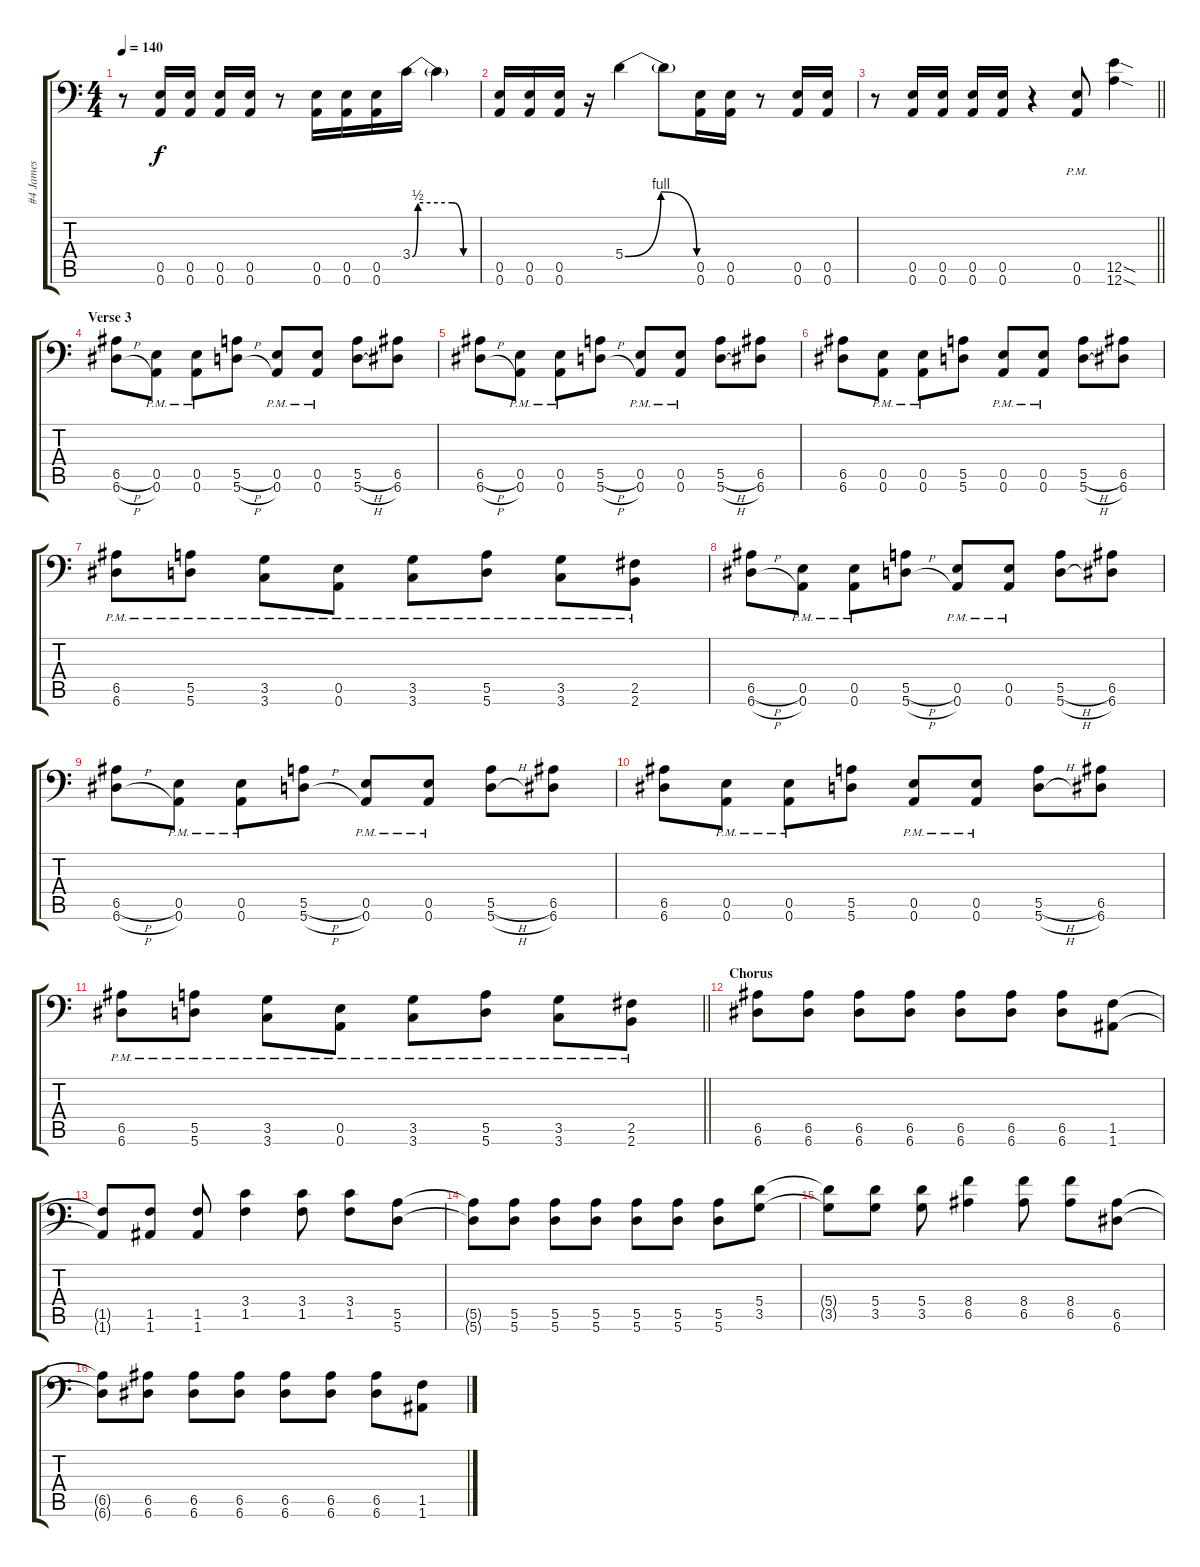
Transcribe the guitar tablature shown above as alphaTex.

\track ("#4 James" "#4 James") {solo instrument distortionguitar}
\staff {score tabs}
\tuning (B3 Gb3 D3 A2 E2 A1) {hide}
\ts (4 4)
\tempo 140
\clef f4
\ks c
r.8{dy f} (0.5 0.6).16 (0.5 0.6).16 (0.5 0.6).16 (0.5 0.6).16 r.8 (0.5 0.6).16 (0.5 0.6).16 (0.5 0.6).16 3.4{be (custom 0 0 5 2 35 2 45 0 60 0)}.16 3.4{t}.4 |
(0.5 0.6).16 (0.5 0.6).16 (0.5 0.6).16 r.16 5.4{be (bendrelease 0 0 5 4 55 4 60 0)}.4 5.4{t}.8 (0.5 0.6).16 (0.5 0.6).16 r.8 (0.5 0.6).16 (0.5 0.6).16 |
\barLineRight lightlight
r.8 (0.5 0.6).16 (0.5 0.6).16 (0.5 0.6).16 (0.5 0.6).16 r.4 (0.5{pm} 0.6{pm}).8 (12.5{sod} 12.6{sod}).4 |
\section ("" "Verse 3")
(6.5{h} 6.6{h}).8 (0.5{pm} 0.6{pm}).8 (0.5{pm} 0.6{pm}).8 (5.5{h} 5.6{h}).8 (0.5{pm} 0.6{pm}).8 (0.5{pm} 0.6{pm}).8 (5.5{h} 5.6{h}).8 (6.5 6.6).8 |
(6.5{h} 6.6{h}).8 (0.5{pm} 0.6{pm}).8 (0.5{pm} 0.6{pm}).8 (5.5{h} 5.6{h}).8 (0.5{pm} 0.6{pm}).8 (0.5{pm} 0.6{pm}).8 (5.5{h} 5.6{h}).8 (6.5 6.6).8 |
(6.5 6.6).8 (0.5{pm} 0.6{pm}).8 (0.5{pm} 0.6{pm}).8 (5.5 5.6).8 (0.5{pm} 0.6{pm}).8 (0.5{pm} 0.6{pm}).8 (5.5{h} 5.6{h}).8 (6.5 6.6).8 |
(6.5{pm} 6.6{pm}).8 (5.5{pm} 5.6{pm}).8 (3.5{pm} 3.6{pm}).8 (0.5{pm} 0.6{pm}).8 (3.5{pm} 3.6{pm}).8 (5.5{pm} 5.6{pm}).8 (3.5{pm} 3.6{pm}).8 (2.5{pm} 2.6{pm}).8 |
(6.5{h} 6.6{h}).8 (0.5{pm} 0.6{pm}).8 (0.5{pm} 0.6{pm}).8 (5.5{h} 5.6{h}).8 (0.5{pm} 0.6{pm}).8 (0.5{pm} 0.6{pm}).8 (5.5{h} 5.6{h}).8 (6.5 6.6).8 |
(6.5{h} 6.6{h}).8 (0.5{pm} 0.6{pm}).8 (0.5{pm} 0.6{pm}).8 (5.5{h} 5.6{h}).8 (0.5{pm} 0.6{pm}).8 (0.5{pm} 0.6{pm}).8 (5.5{h} 5.6{h}).8 (6.5 6.6).8 |
(6.5 6.6).8 (0.5{pm} 0.6{pm}).8 (0.5{pm} 0.6{pm}).8 (5.5 5.6).8 (0.5{pm} 0.6{pm}).8 (0.5{pm} 0.6{pm}).8 (5.5{h} 5.6{h}).8 (6.5 6.6).8 |
\barLineRight lightlight
(6.5{pm} 6.6{pm}).8 (5.5{pm} 5.6{pm}).8 (3.5{pm} 3.6{pm}).8 (0.5{pm} 0.6{pm}).8 (3.5{pm} 3.6{pm}).8 (5.5{pm} 5.6{pm}).8 (3.5{pm} 3.6{pm}).8 (2.5{pm} 2.6{pm}).8 |
\section ("" "Chorus")
(6.5 6.6).8 (6.5 6.6).8 (6.5 6.6).8 (6.5 6.6).8 (6.5 6.6).8 (6.5 6.6).8 (6.5 6.6).8 (1.5 1.6).8 |
(1.5{t} 1.6{t}).8 (1.5 1.6).8 (1.5 1.6).8 (3.4 1.5).4 (3.4 1.5).8 (3.4 1.5).8 (5.5 5.6).8 |
(5.5{t} 5.6{t}).8 (5.5 5.6).8 (5.5 5.6).8 (5.5 5.6).8 (5.5 5.6).8 (5.5 5.6).8 (5.5 5.6).8 (5.4 3.5).8 |
(5.4{t} 3.5{t}).8 (5.4 3.5).8 (5.4 3.5).8 (8.4 6.5).4 (8.4 6.5).8 (8.4 6.5).8 (6.5 6.6).8 |
(6.5{t} 6.6{t}).8 (6.5 6.6).8 (6.5 6.6).8 (6.5 6.6).8 (6.5 6.6).8 (6.5 6.6).8 (6.5 6.6).8 (1.5 1.6).8
